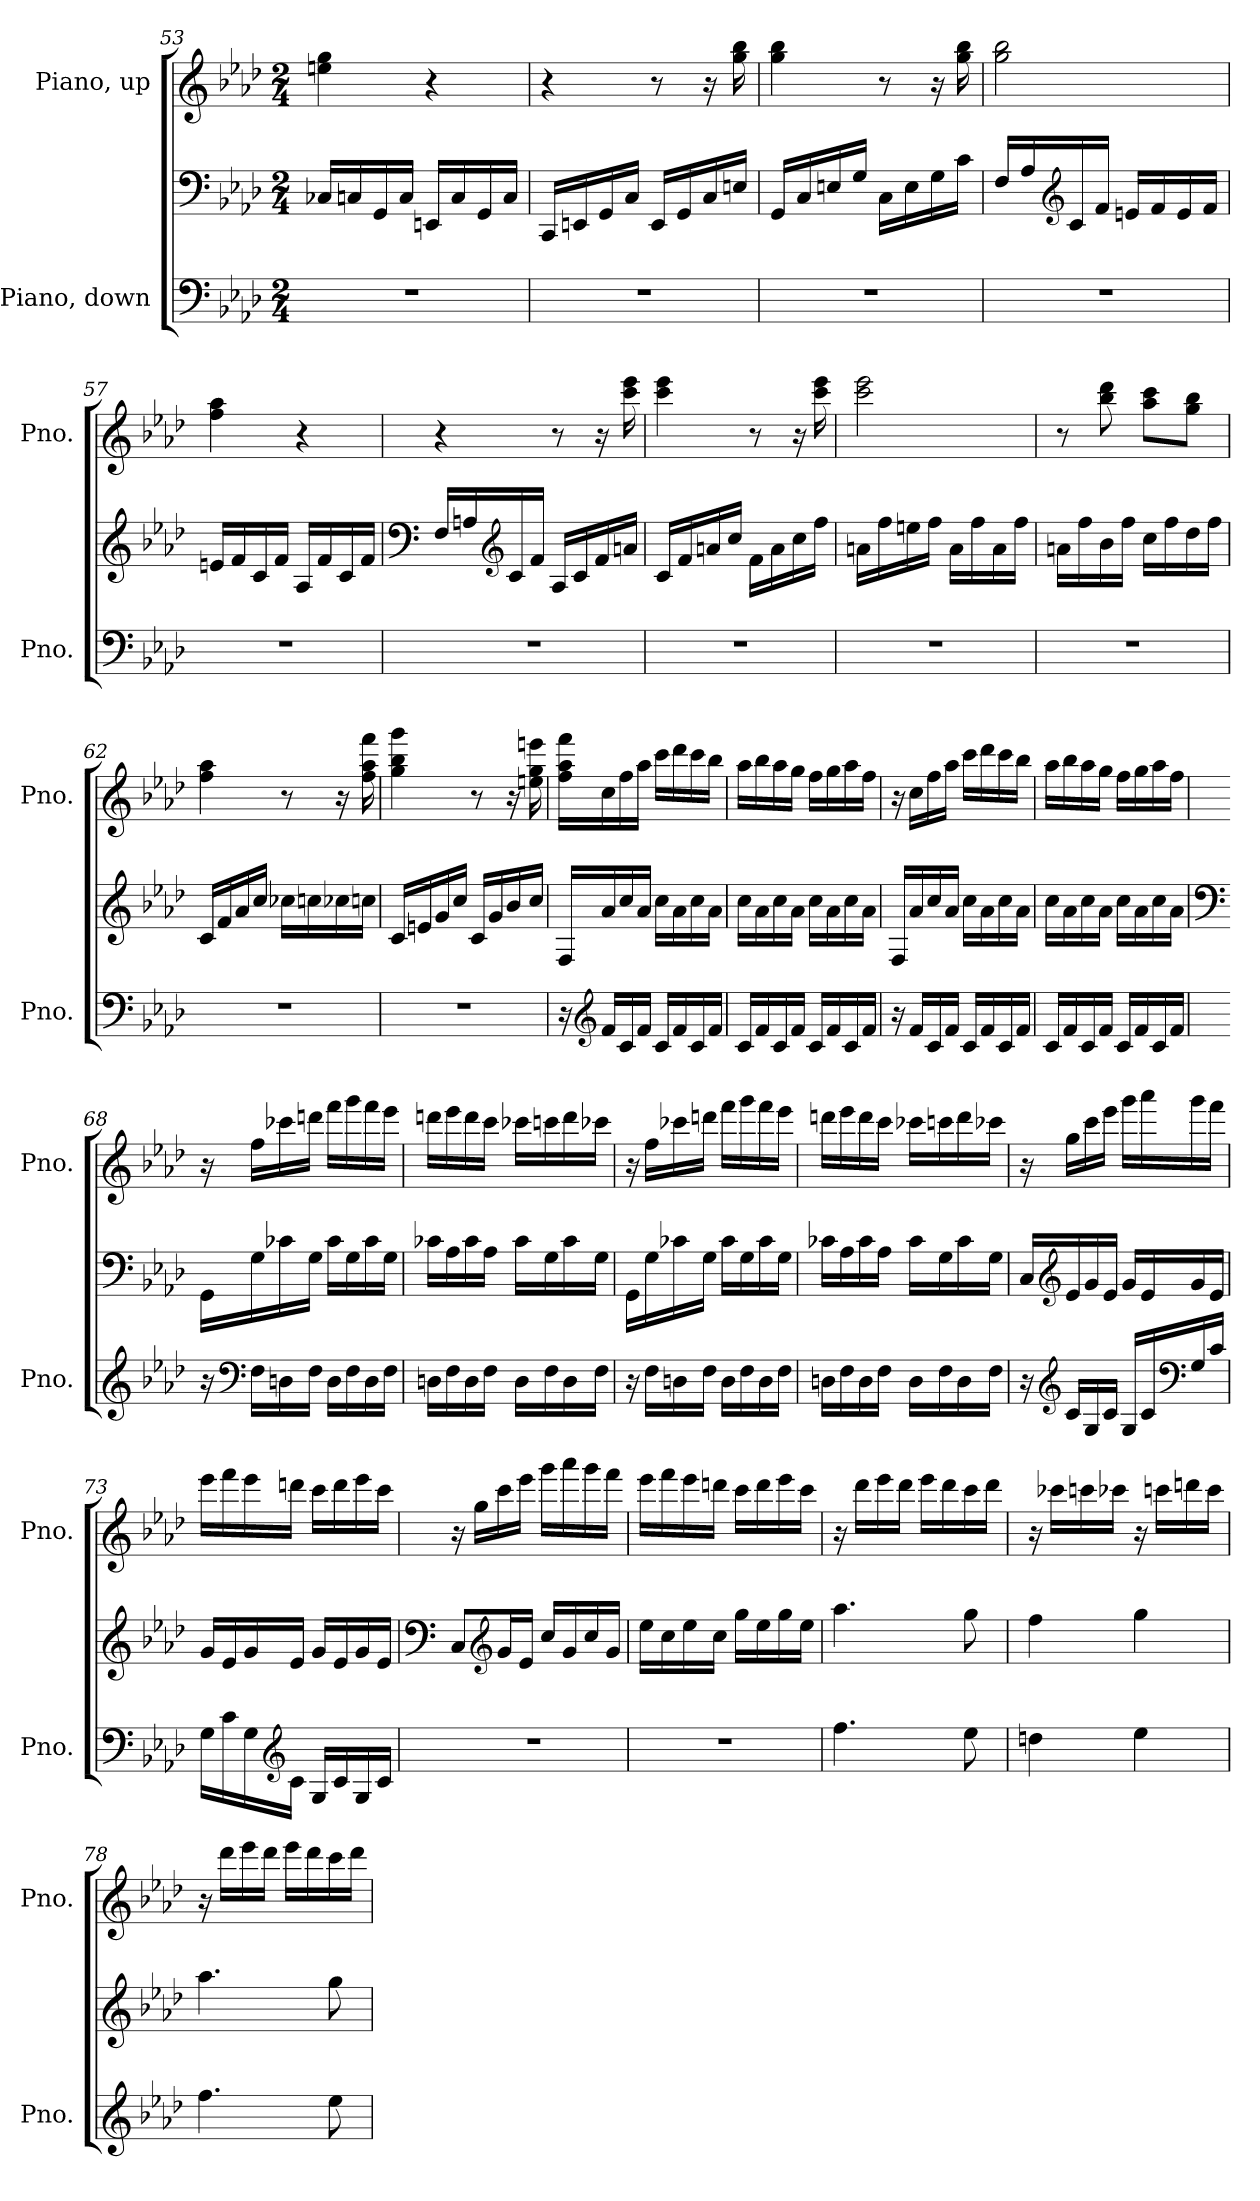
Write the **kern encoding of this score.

**kern	**kern	**kern
*part2	*part2	*part1
*staff3	*staff2	*staff1
*I"Piano, down	*	*I"Piano, up
*I'Pno.	*	*I'Pno.
!!LO:LB:g=z
*clefF4	*clefF4	*clefG2
*k[b-e-a-d-]	*k[b-e-a-d-]	*k[b-e-a-d-]
*M2/4	*M2/4	*M2/4
=53	=53	=53
2r	16C-X/LL	4een\ 4gg\
.	16Cn/	.
.	16GG/	.
.	16C/JJ	.
.	16EEn/LL	4r
.	16C/	.
.	16GG/	.
.	16C/JJ	.
=54	=54	=54
2r	16CC/LL	4r
.	16EEn/	.
.	16GG/	.
.	16C/JJ	.
.	16EE/LL	8r
.	16GG/	.
.	16C/	16r
.	16En/JJ	16gg\ 16bb-\
=55	=55	=55
2r	16GG/LL	4gg\ 4bb-\
.	16C/	.
.	16En/	.
.	16G/JJ	.
.	16C\LL	8r
.	16E\	.
.	16G\	16r
.	16c\JJ	16gg\ 16bb-\
=56	=56	=56
2r	16F/LL	2gg\ 2bb-\
.	16A-/	.
*	*clefG2	*
.	16c/	.
.	16f/JJ	.
.	16en/LL	.
.	16f/	.
.	16e/	.
.	16f/JJ	.
!!LO:LB:g=z
=57	=57	=57
2r	16en/LL	4ff\ 4aa-\
.	16f/	.
.	16c/	.
.	16f/JJ	.
.	16A-/LL	4r
.	16f/	.
.	16c/	.
.	16f/JJ	.
=58	=58	=58
*	*clefF4	*
2r	16F/LL	4r
.	16An/	.
*	*clefG2	*
.	16c/	.
.	16f/JJ	.
.	16A/LL	8r
.	16c/	.
.	16f/	16r
.	16an/JJ	16ccc\ 16eee-\
=59	=59	=59
2r	16c/LL	4ccc\ 4eee-\
.	16f/	.
.	16an/	.
.	16cc/JJ	.
.	16f\LL	8r
.	16a\	.
.	16cc\	16r
.	16ff\JJ	16ccc\ 16eee-\
=60	=60	=60
2r	16an\LL	2ccc\ 2eee-\
.	16ff\	.
.	16een\	.
.	16ff\JJ	.
.	16a\LL	.
.	16ff\	.
.	16a\	.
.	16ff\JJ	.
!!LO:PB:g=z
=61	=61	=61
2r	16an\LL	8r
.	16ff\	.
.	16b-\	8bb-\ 8ddd-\
.	16ff\JJ	.
.	16cc\LL	8aa-\ 8ccc\L
.	16ff\	.
.	16dd-\	8gg\ 8bb-\J
.	16ff\JJ	.
=62	=62	=62
2r	16c/LL	4ff\ 4aa-\
.	16f/	.
.	16a-/	.
.	16cc/JJ	.
.	16cc-X\LL	8r
.	16ccn\	.
.	16cc-X\	16r
.	16ccn\JJ	16ff\ 16aa-\ 16fff\
=63	=63	=63
2r	16c/LL	4gg\ 4bb-\ 4ggg\
.	16en/	.
.	16g/	.
.	16cc/JJ	.
.	16c/LL	8r
.	16g/	.
.	16b-/	16r
.	16cc/JJ	16een\ 16gg\ 16eeen\
!!LO:LB:g=z
=64	=64	=64
16r	16F/LL	16ff\ 16aa-\ 16fff\LL
*clefG2	*	*
16f/LL	16a-/	16cc\
16c/	16cc/	16ff\
16f/JJ	16a-/JJ	16aa-\JJ
16c/LL	16cc\LL	16ccc\LL
16f/	16a-\	16ddd-\
16c/	16cc\	16ccc\
16f/JJ	16a-\JJ	16bb-\JJ
=65	=65	=65
16c/LL	16cc\LL	16aa-\LL
16f/	16a-\	16bb-\
16c/	16cc\	16aa-\
16f/JJ	16a-\JJ	16gg\JJ
16c/LL	16cc\LL	16ff\LL
16f/	16a-\	16gg\
16c/	16cc\	16aa-\
16f/JJ	16a-\JJ	16ff\JJ
=66	=66	=66
16r	16F/LL	16r
16f/LL	16a-/	16cc\LL
16c/	16cc/	16ff\
16f/JJ	16a-/JJ	16aa-\JJ
16c/LL	16cc\LL	16ccc\LL
16f/	16a-\	16ddd-\
16c/	16cc\	16ccc\
16f/JJ	16a-\JJ	16bb-\JJ
=67	=67	=67
16c/LL	16cc\LL	16aa-\LL
16f/	16a-\	16bb-\
16c/	16cc\	16aa-\
16f/JJ	16a-\JJ	16gg\JJ
16c/LL	16cc\LL	16ff\LL
16f/	16a-\	16gg\
16c/	16cc\	16aa-\
16f/JJ	16a-\JJ	16ff\JJ
!!LO:LB:g=z
=68	=68	=68
*	*clefF4	*
16r	16GG\LL	16r
*clefF4	*	*
16F\LL	16G\	16ff\LL
16Dn\	16c-X\	16ccc-X\
16F\JJ	16G\JJ	16dddn\JJ
16D\LL	16c-\LL	16fff\LL
16F\	16G\	16ggg\
16D\	16c-\	16fff\
16F\JJ	16G\JJ	16eee-\JJ
=69	=69	=69
16Dn\LL	16c-X\LL	16dddn\LL
16F\	16A-\	16eee-\
16D\	16c-\	16ddd\
16F\JJ	16A-\JJ	16ccc\JJ
16D\LL	16c-\LL	16ccc-X\LL
16F\	16G\	16cccn\
16D\	16c-\	16ddd\
16F\JJ	16G\JJ	16ccc-X\JJ
=70	=70	=70
16r	16GG\LL	16r
16F\LL	16G\	16ff\LL
16Dn\	16c-X\	16ccc-X\
16F\JJ	16G\JJ	16dddn\JJ
16D\LL	16c-\LL	16fff\LL
16F\	16G\	16ggg\
16D\	16c-\	16fff\
16F\JJ	16G\JJ	16eee-\JJ
!!LO:LB:g=z
=71	=71	=71
16Dn\LL	16c-X\LL	16dddn\LL
16F\	16A-\	16eee-\
16D\	16c-\	16ddd\
16F\JJ	16A-\JJ	16ccc\JJ
16D\LL	16c-\LL	16ccc-X\LL
16F\	16G\	16cccn\
16D\	16c-\	16ddd\
16F\JJ	16G\JJ	16ccc-X\JJ
=72	=72	=72
16r	16C/LL	16r
*clefG2	*clefG2	*
16c/LL	16e-/	16gg\LL
16G/	16g/	16ccc\
16c/JJ	16e-/JJ	16eee-\JJ
16G/LL	16g/LL	16ggg\LL
16c/	16e-/	16aaa-\
*clefF4	*	*
16G/	16g/	16ggg\
16c/JJ	16e-/JJ	16fff\JJ
=73	=73	=73
16G\LL	16g/LL	16eee-\LL
16c\	16e-/	16fff\
16G\	16g/	16eee-\
*clefG2	*	*
16c\JJ	16e-/JJ	16dddn\JJ
16G/LL	16g/LL	16ccc\LL
16c/	16e-/	16ddd\
16G/	16g/	16eee-\
16c/JJ	16e-/JJ	16ccc\JJ
!!LO:PB:g=z
=74	=74	=74
*	*clefF4	*
2r	8C/L	16r
.	.	16gg\LL
*	*clefG2	*
.	16g/L	16ccc\
.	16e-/JJ	16eee-\JJ
.	16cc/LL	16ggg\LL
.	16g/	16aaa-\
.	16cc/	16ggg\
.	16g/JJ	16fff\JJ
=75	=75	=75
2r	16ee-\LL	16eee-\LL
.	16cc\	16fff\
.	16ee-\	16eee-\
.	16cc\JJ	16dddn\JJ
.	16gg\LL	16ccc\LL
.	16ee-\	16ddd\
.	16gg\	16eee-\
.	16ee-\JJ	16ccc\JJ
=76	=76	=76
4.ff\	4.aa-\	16r
.	.	16ddd-\LL
.	.	16eee-\
.	.	16ddd-\JJ
.	.	16eee-\LL
.	.	16ddd-\
8ee-\	8gg\	16ccc\
.	.	16ddd-\JJ
!!LO:LB:g=z
=77	=77	=77
4ddn\	4ff\	16r
.	.	16ccc-X\LL
.	.	16cccn\
.	.	16ccc-X\JJ
4ee-\	4gg\	16r
.	.	16cccn\LL
.	.	16dddn\
.	.	16ccc\JJ
=78	=78	=78
4.ff\	4.aa-\	16r
.	.	16ddd-\LL
.	.	16eee-\
.	.	16ddd-\JJ
.	.	16eee-\LL
.	.	16ddd-\
8ee-\	8gg\	16ccc\
.	.	16ddd-\JJ
=	=	=
*-	*-	*-
